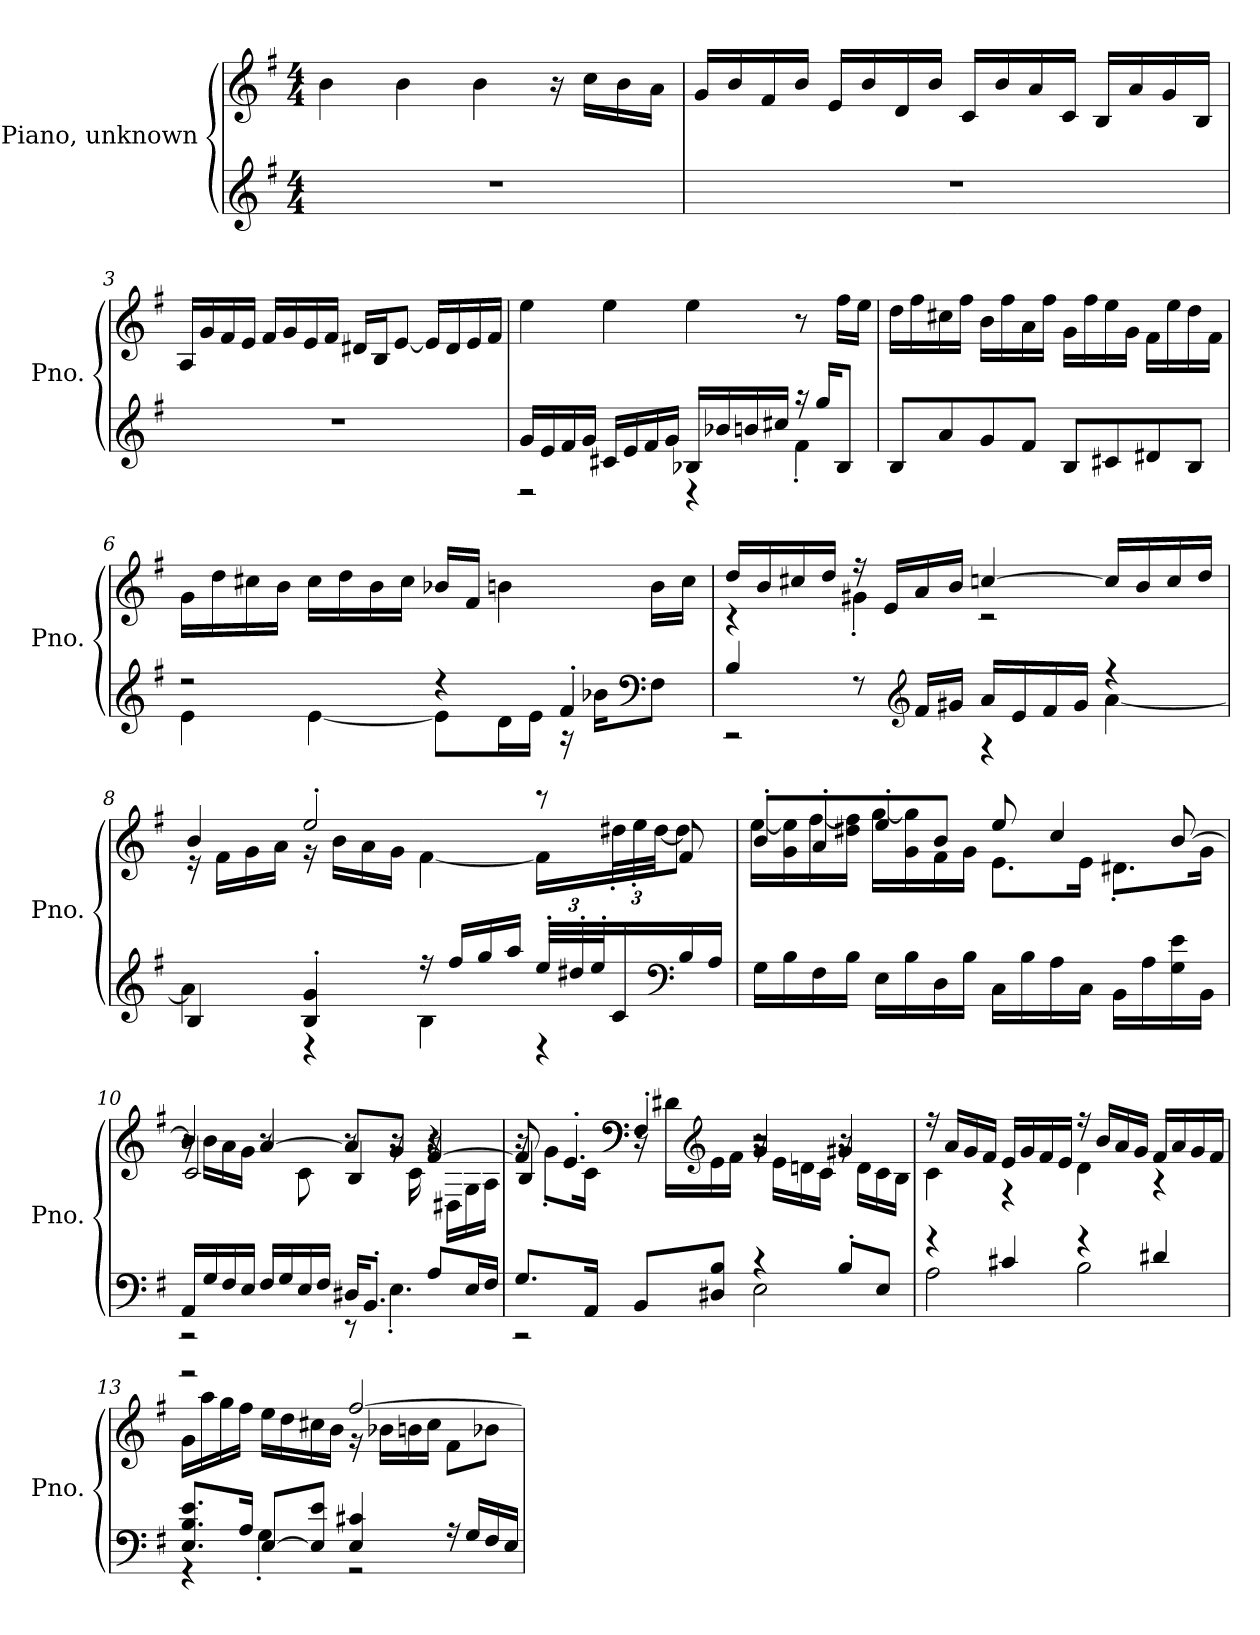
**kern	**kern
*part1	*part1
*staff2	*staff1
*I"Piano, unknown	*
*I'Pno.	*
*clefG2	*clefG2
*k[f#]	*k[f#]
*M4/4	*M4/4
*MM120	*MM120
=1	=1
1r	4b\
.	4b\
.	4b\
.	16r
.	16cc\LL
.	16b\
.	16a\JJ
=2	=2
1r	16g/LL
.	16b/
.	16f#/
.	16b/JJ
.	16e/LL
.	16b/
.	16d/
.	16b/JJ
.	16c/LL
.	16b/
.	16a/
.	16c/JJ
.	16B/LL
.	16a/
.	16g/
.	16B/JJ
=3	=3
1r	16A/LL
.	16g/
.	16f#/
.	16e/JJ
.	16f#/LL
.	16g/
.	16e/
.	16f#/JJ
.	16d#X/LL
.	16B/J
.	[8e/J
.	16e/LL]
.	16d#/
.	16e/
.	16f#/JJ
!!LO:LB:g=z
=4	=4
*^	*
16g/LL	2r	4ee\
16e/	.	.
16f#/	.	.
16g/JJ	.	.
16c#X/LL	.	4ee\
16e/	.	.
16f#/	.	.
16g/JJ	.	.
16B-X/LL	4r	4ee\
16b-X/	.	.
16bn/	.	.
16cc#X/JJ	.	.
16r	4f#'\	8r
16gg/KL	.	.
8B-/J	.	16ff#\LL
.	.	16ee\JJ
*v	*v	*
=5	=5
8B/L	16dd\LL
.	16ff#\
8a/	16cc#X\
.	16ff#\JJ
8g/	16b\LL
.	16ff#\
8f#/J	16a\
.	16ff#\JJ
8B/L	16g\LL
.	16ff#\
8c#X/	16ee\
.	16g\JJ
8d#X/	16f#\LL
.	16ee\
8B/J	16dd\
.	16f#\JJ
!!LO:LB:g=z
=6	=6
*^	*
2r	4e\	16g\LL
.	.	16dd\
.	.	16cc#X\
.	.	16b\JJ
.	[4e\	16cc#\LL
.	.	16dd\
.	.	16b\
.	.	16cc#\JJ
4r	8e\L]	16b-X/LL
.	.	16f#/JJ
.	16d\L	4bn\
.	16e\JJ	.
4f#'/	16r	.
.	16b-X\KL	.
*clefF4	*	*
.	8F#\J	16b\LL
.	.	16cc#\JJ
=7	=7	=7
*	*	*^
4B/	2r	16dd/LL	4r
.	.	16b/	.
.	.	16cc#X/	.
.	.	16dd/JJ	.
8r	.	16r	4g#X'\
.	.	16e/LL	.
*clefG2	*	*	*
16f#/LL	.	16a/	.
16g#X/JJ	.	16b/JJ	.
16a/LL	4r	[4ccn/	2r
16e/	.	.	.
16f#/	.	.	.
16g#/JJ	.	.	.
4r	[4a\	16cc/LL]	.
.	.	16b/	.
.	.	16cc/	.
.	.	16dd/JJ	.
!!LO:LB:g=z	!!
=8	=8	=8	=8
4B/	4a\]	4b/	16r
.	.	.	16f#\LL
.	.	.	16g\
.	.	.	16a\JJ
4B/' 4g/'	4r	2ee'/	16r
.	.	.	16b\LL
.	.	.	16a\
.	.	.	16g\JJ
16r	4B\	.	[4f#\
16ff#/LL	.	.	.
16gg/	.	.	.
16aa/JJ	.	.	.
*Xbrackettup	*	*	*
48ee'/LLL	4r	8r	16f#\LL]
48dd#X'/	.	.	.
48ee'/J	.	.	.
*	*	*	*Xbrackettup
16c/	.	.	48dd#X'\L
.	.	.	48ee'\
.	.	.	[48dd#\JJ
*clefF4	*	*	*
16B/	.	8f#/	8dd#\J]
16A/JJ	.	.	.
*v	*v	*	*
=9	=9	=9
16G\LL	8b'/L	[16ee\LL
16B\	.	16g\ 16ee\]
16F#\	8a'/	[16ff#\
16B\JJ	.	16dd#X\ 16ff#\]JJ
16E\LL	8ee'/	[16gg\LL
16B\	.	16g\ 16gg\]
16D\	8b/J	16f#\
16B\JJ	.	16g\JJ
16C\LL	8ee/	8.e\L
16B\	.	.
16A\	4cc/	.
16C\JJ	.	16e\Jk
16BB\LL	.	8.d#X'\L
16A\	.	.
16G\ 16e\	[8b/	.
16BB\JJ	.	16g\Jk
!!LO:LB:g=z
=10	=10	=10
*^	*	*^
16AA/LL	2r	4b/]	16r	2c/
16G/	.	.	16b\LL	.
16F#/	.	.	16a\	.
16E/JJ	.	.	16g\JJ	.
16F#/LL	.	[4a/	8r	.
16G/	.	.	.	.
16E/	.	.	8c\	.
16F#/JJ	.	.	.	.
16D#X/KL	8r	8a/L]	8r	4B/
8.BB'/J	.	.	.	.
.	4.E'\	8g/J	16r	.
.	.	.	16c\	.
8A/L	.	[4f#/	16r	4r
.	.	.	16D#X\LL	.
16E/L	.	.	16G\	.
16F#/JJ	.	.	16A\JJ	.
=11	=11	=11	=11	=11
8.G/L	2r	8f#/]	16r	4B/
.	.	.	8g'\L	.
.	.	4.e'/	.	.
16AA/Jk	.	.	16c\Jk	.
*	*	*clefF4	*	*
8BB/L	.	.	16r	4F#'/
.	.	.	16d#X\LL	.
*	*	*clefG2	*	*
8D#X/ 8B/J	.	.	16e\	.
.	.	.	16f#\JJ	.
4r	2E\	4g/	16r	2r
.	.	.	16e\LL	.
.	.	.	16dn\	.
.	.	.	16c\JJ	.
8B'/L	.	4g#X/	16r	.
.	.	.	16d\LL	.
8E/J	.	.	16c\	.
.	.	.	16B\JJ	.
*	*	*	*v	*v
!!LO:LB:g=z
=12	=12	=12	=12
4r	2A\	16r	4c\
.	.	16a/LL	.
.	.	16g/	.
.	.	16f#/JJ	.
4c#X/	.	16e/LL	4r
.	.	16g/	.
.	.	16f#/	.
.	.	16e/JJ	.
4r	2B\	16r	4d\
.	.	16b/LL	.
.	.	16a/	.
.	.	16g/JJ	.
4d#X/	.	16f#/LL	4r
.	.	16a/	.
.	.	16g/	.
.	.	16f#/JJ	.
=13	=13	=13	=13
8.E/ 8.B/ 8.e/L	4r	2r	16g\LL
.	.	.	16aa\
.	.	.	16gg\
16A/Jk	.	.	16ff#\JJ
[8E/L	4G'\	.	16ee\LL
.	.	.	16dd\
8E/] 8e/J	.	.	16cc#X\
.	.	.	16b\JJ
4E/ 4c#X/	2r	[2ff#/	16r
.	.	.	16b-X\LL
.	.	.	16bn\
.	.	.	16cc#\JJ
16r	.	.	8f#\L
16G/LL	.	.	.
16F#/	.	.	8b-X\J
16E/JJ	.	.	.
*v	*v	*	*
*	*v	*v
=	=
*-	*-
